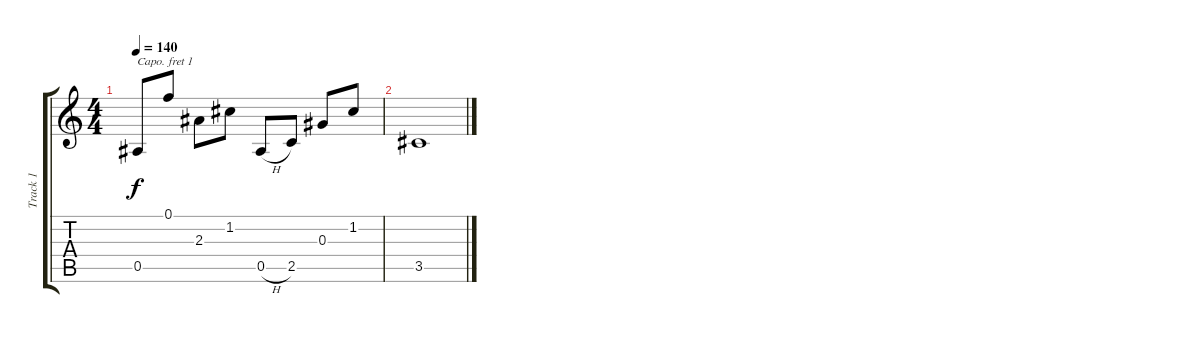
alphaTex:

\track ("Track 1" "Track 1") {instrument acousticguitarsteel}
\staff {score tabs}
\capo 1
\tuning (E4 B3 G3 D3 A2 E2) {hide}
\ts (4 4)
\tempo 140
\clef g2
\ks c
0.5.8{dy f} 0.1.8 2.3.8 1.2.8 0.5{h}.8 2.5.8 0.3.8 1.2.8 |
3.5.1
